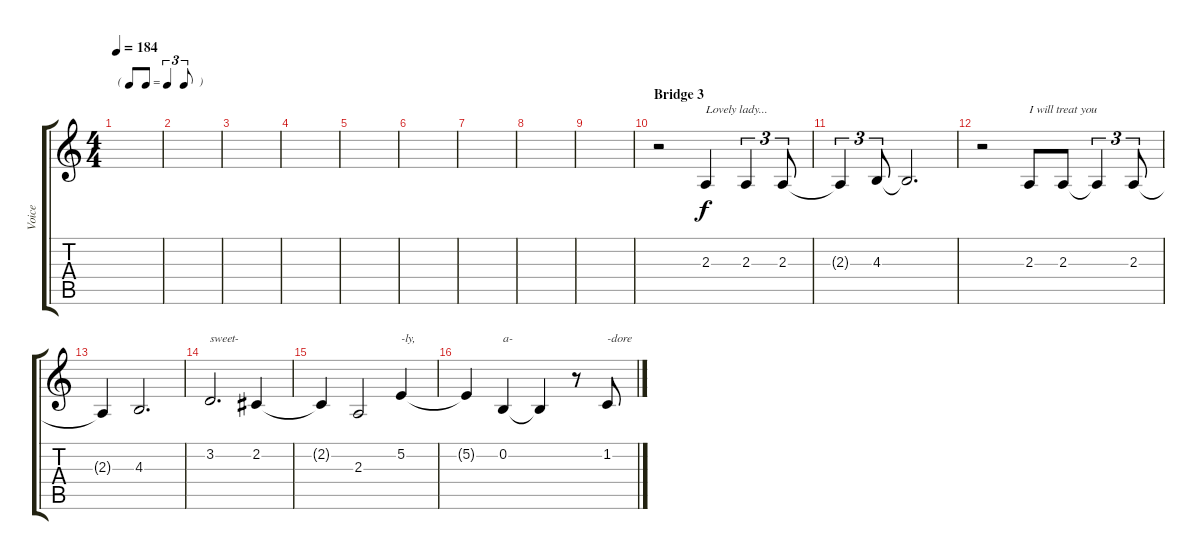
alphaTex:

\track ("Voice" "Voice") {instrument clarinet}
\staff {score tabs}
\tuning (E4 B3 G3 D3 A2 E2) {hide}
\ts (4 4)
\tf triplet8th
\tempo 184
\clef g2
\ks c
|
|
|
|
|
|
|
|
|
\section ("" "Bridge 3")
r.2 2.3.4{txt "Lovely lady..."} 2.3.4{tu (3 2)} 2.3.8{tu (3 2)} |
2.3{t}.4{tu (3 2)} 4.3.8{tu (3 2)} 4.3{t}.2{d} |
r.2 2.3.8{txt "I will treat you"} 2.3.8 2.3{t}.4{tu (3 2)} 2.3.8{tu (3 2)} |
2.3{t}.4 4.3.2{d} |
3.2.2{d txt "sweet-"} 2.2.4 |
2.2{t}.4 2.3.2 5.2.4{txt "-ly,"} |
5.2{t}.4 0.2.4{txt "a-"} 0.2{t}.4 r.8 1.2.8{txt "-dore"}
